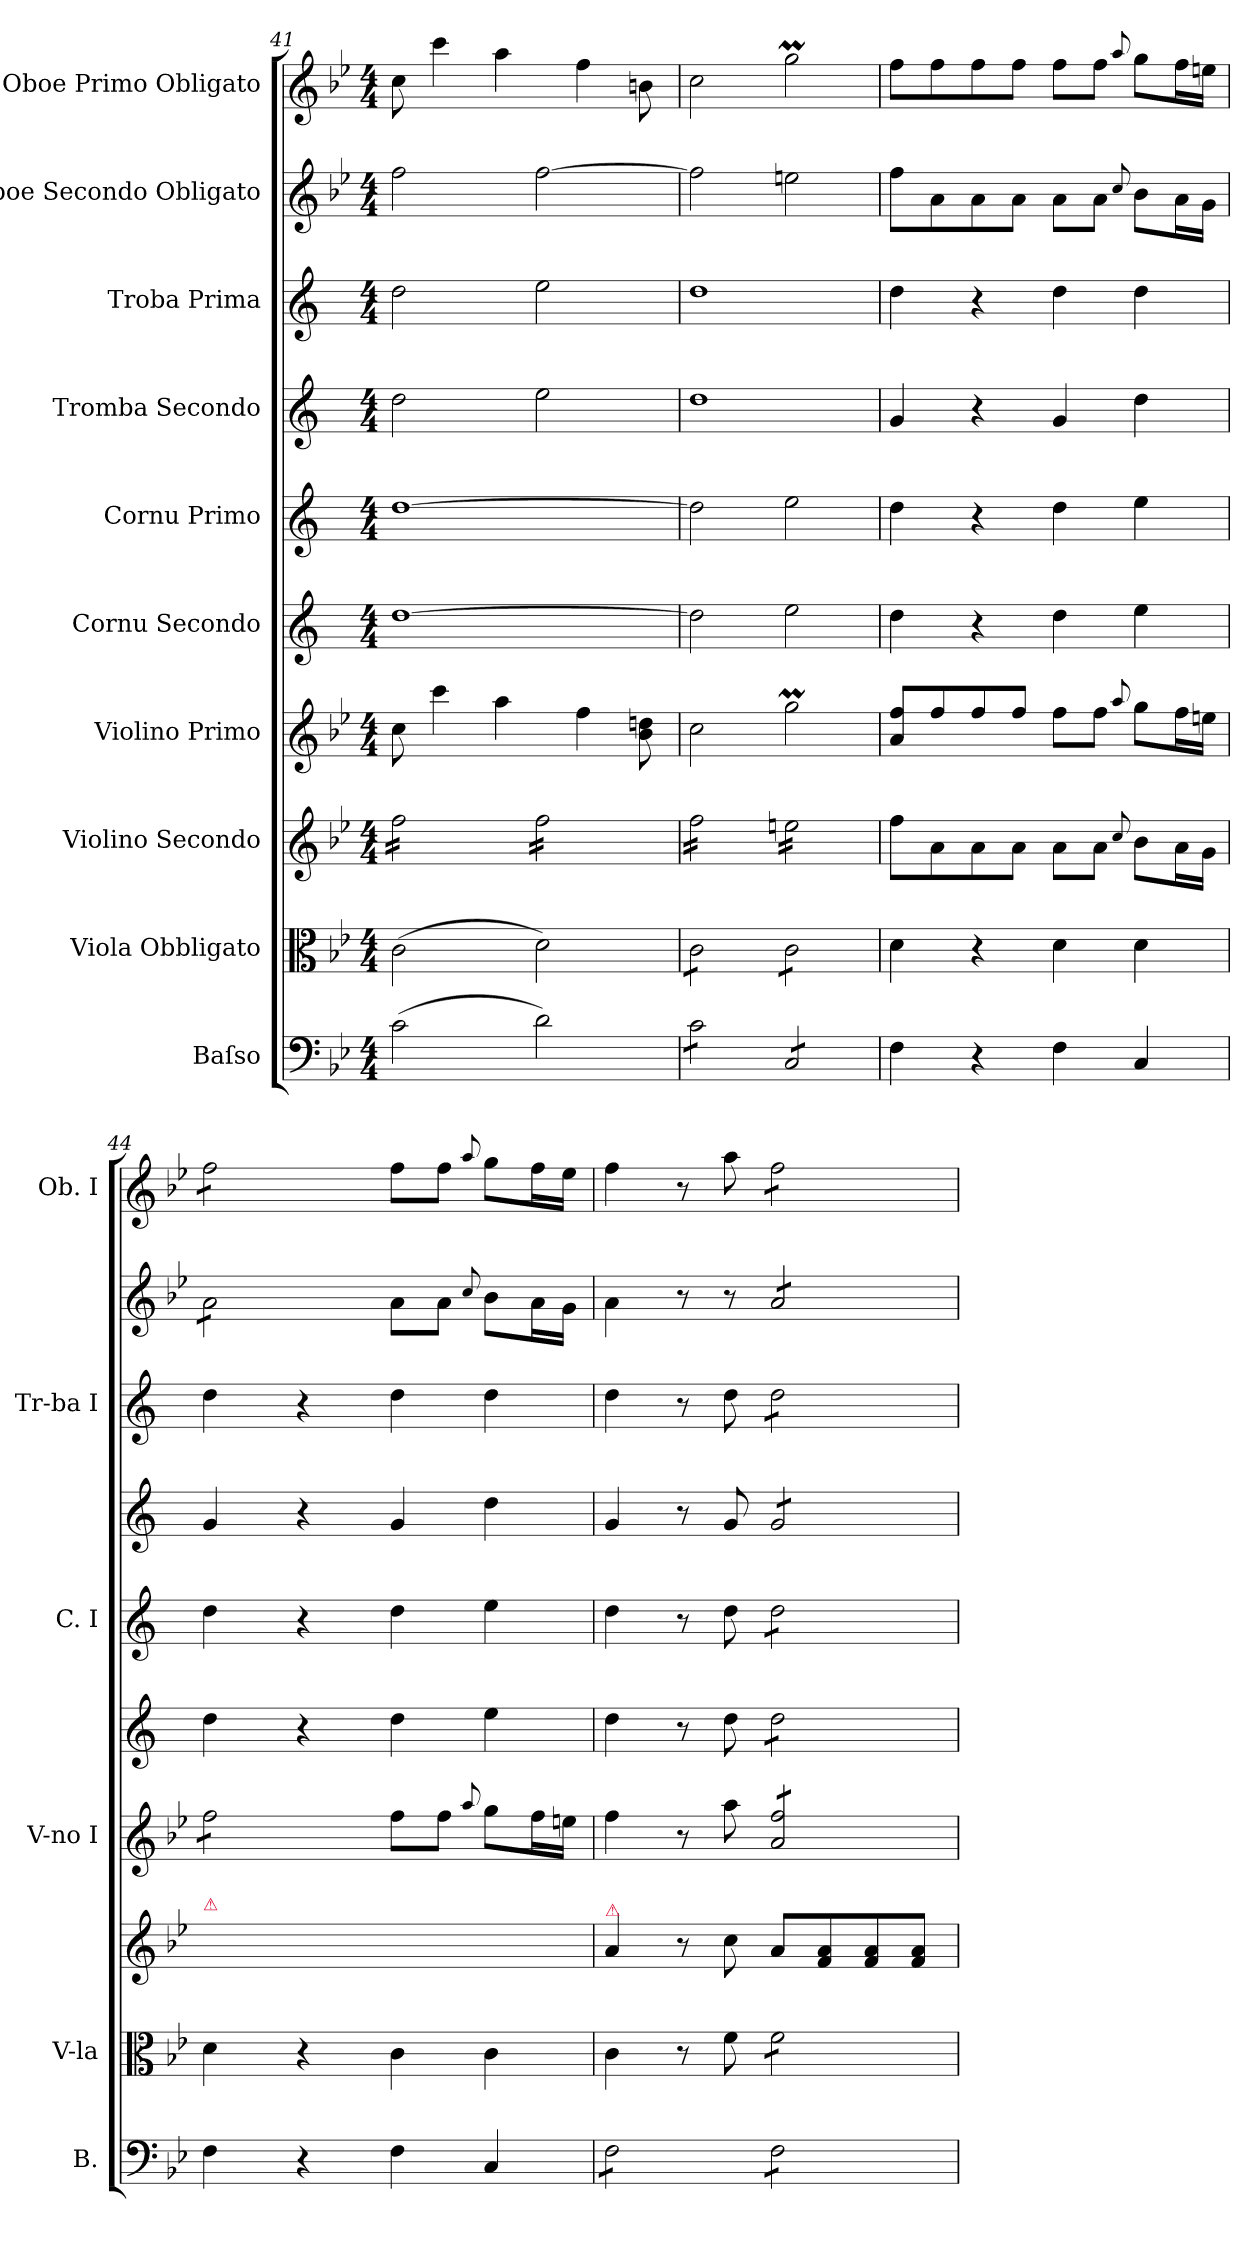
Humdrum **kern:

**kern	**kern	**kern	**kern	**kern	**kern	**kern	**kern	**kern	**kern
*part10	*part9	*part8	*part7	*part6	*part5	*part4	*part3	*part2	*part1
*staff10	*staff9	*staff8	*staff7	*staff6	*staff5	*staff4	*staff3	*staff2	*staff1
*I"Baſso	*I"Viola Obbligato	*I"Violino Secondo	*I"Violino Primo	*I"Cornu Secondo	*I"Cornu Primo	*I"Tromba Secondo	*I"Troba Prima	*I"Oboe Secondo Obligato	*I"Oboe Primo Obligato
*I'B.	*I'V-la	*	*I'V-no I	*	*I'C. I	*	*I'Tr-ba I	*	*I'Ob. I
*clefF4	*clefC3	*clefG2	*clefG2	*clefG2	*clefG2	*clefG2	*clefG2	*clefG2	*clefG2
*	*	*	*	*ITrd5c9	*ITrd5c9	*ITrd1c2	*ITrd1c2	*	*
*k[b-e-]	*k[b-e-]	*k[b-e-]	*k[b-e-]	*k[b-e-a-]	*k[b-e-a-]	*k[b-e-]	*k[b-e-]	*k[b-e-]	*k[b-e-]
*M4/4	*M4/4	*M4/4	*M4/4	*M4/4	*M4/4	*M4/4	*M4/4	*M4/4	*M4/4
=41	=41	=41	=41	=41	=41	=41	=41	=41	=41
*	*	*tremolo	*	*	*	*	*	*	*
(2c\	(2c\	16ff\LL	8cc\	[1f	[1f	2cc\	2cc\	2ff\	8cc\
.	.	16ff\	.	.	.	.	.	.	.
.	.	16ff\	4ccc\	.	.	.	.	.	4ccc\
.	.	16ff\	.	.	.	.	.	.	.
.	.	16ff\	.	.	.	.	.	.	.
.	.	16ff\	.	.	.	.	.	.	.
.	.	16ff\	4aa\	.	.	.	.	.	4aa\
.	.	16ff\JJ	.	.	.	.	.	.	.
2d\)	2d\)	16ff\LL	.	.	.	2dd\	2dd\	[2ff\	.
.	.	16ff\	.	.	.	.	.	.	.
.	.	16ff\	4ff\	.	.	.	.	.	4ff\
.	.	16ff\	.	.	.	.	.	.	.
.	.	16ff\	.	.	.	.	.	.	.
.	.	16ff\	.	.	.	.	.	.	.
.	.	16ff\	8b-\ 8ddn\	.	.	.	.	.	8bn\
.	.	16ff\JJ	.	.	.	.	.	.	.
=42	=42	=42	=42	=42	=42	=42	=42	=42	=42
*tremolo	*	*	*	*	*	*	*	*	*
*	*tremolo	*	*	*	*	*	*	*	*
8c\L	8c\L	16ff\LL	2cc\	2f\]	2f\]	1cc	1cc	2ff\]	2cc\
.	.	16ff\	.	.	.	.	.	.	.
8c\	8c\	16ff\	.	.	.	.	.	.	.
.	.	16ff\	.	.	.	.	.	.	.
8c\	8c\	16ff\	.	.	.	.	.	.	.
.	.	16ff\	.	.	.	.	.	.	.
8c\J	8c\J	16ff\	.	.	.	.	.	.	.
.	.	16ff\JJ	.	.	.	.	.	.	.
8C/L	8c\L	16een\LL	2ggM\	2g\	2g\	.	.	2een\	2ggM\
.	.	16een\	.	.	.	.	.	.	.
8C/	8c\	16een\	.	.	.	.	.	.	.
.	.	16een\	.	.	.	.	.	.	.
8C/	8c\	16een\	.	.	.	.	.	.	.
.	.	16een\	.	.	.	.	.	.	.
8C/J	8c\J	16een\	.	.	.	.	.	.	.
*	*Xtremolo	*	*	*	*	*	*	*	*
*Xtremolo	*	*	*	*	*	*	*	*	*
.	.	16een\JJ	.	.	.	.	.	.	.
*	*	*Xtremolo	*	*	*	*	*	*	*
=43	=43	=43	=43	=43	=43	=43	=43	=43	=43
4F\	4d\	8ff\L	8a/ 8ff/L	4f\	4f\	4f/	4cc\	8ff\L	8ff\L
.	.	8a\	8ff/	.	.	.	.	8a\	8ff\
4r	4r	8a\	8ff/	4r	4r	4r	4r	8a\	8ff\
.	.	8a\J	8ff/J	.	.	.	.	8a\J	8ff\J
4F\	4d\	8a\L	8ff\L	4f\	4f\	4f/	4cc\	8a\L	8ff\L
.	.	8a\J	8ff\J	.	.	.	.	8a\J	8ff\J
.	.	8qqcc/	8qqaa/	.	.	.	.	8qqcc/	8qqaa/
4C/	4d\	8b-\L	8gg\L	4g\	4g\	4cc\	4cc\	8b-\L	8gg\L
.	.	16a\L	16ff\L	.	.	.	.	16a\L	16ff\L
.	.	16g\JJ	16een\JJ	.	.	.	.	16g\JJ	16een\JJ
=44	=44	=44	=44	=44	=44	=44	=44	=44	=44
!	!	!LO:TX:a:color=crimson:t=⚠	!	!	!	!	!	!	!
*	*	*	*tremolo	*	*	*	*	*	*
*	*	*	*	*	*	*	*	*tremolo	*
*	*	*	*	*	*	*	*	*	*tremolo
4F\	4d\	8ff\Lyy	8ff\L	4f\	4f\	4f/	4cc\	8a\L	8ff\L
.	.	8a\yy	8ff\	.	.	.	.	8a\	8ff\
4r	4r	8a\yy	8ff\	4r	4r	4r	4r	8a\	8ff\
.	.	8a\Jyy	8ff\J	.	.	.	.	8a\J	8ff\J
*	*	*	*	*	*	*	*	*	*Xtremolo
*	*	*	*	*	*	*	*	*Xtremolo	*
*	*	*	*Xtremolo	*	*	*	*	*	*
4F\	4c\	8a\Lyy	8ff\L	4f\	4f\	4f/	4cc\	8a\L	8ff\L
.	.	8a\Jyy	8ff\J	.	.	.	.	8a\J	8ff\J
.	.	8qqcc/yy	8qqaa/	.	.	.	.	8qqcc/	8qqaa/
4C/	4c\	8b-\Lyy	8gg\L	4g\	4g\	4cc\	4cc\	8b-\L	8gg\L
.	.	16a\Lyy	16ff\L	.	.	.	.	16a\L	16ff\L
.	.	16g\JJyy	16een\JJ	.	.	.	.	16g\JJ	16ee-\JJ
=45	=45	=45	=45	=45	=45	=45	=45	=45	=45
!	!	!LO:TX:a:color=crimson:t=⚠	!	!	!	!	!	!	!
*tremolo	*	*	*	*	*	*	*	*	*
8F\L	4c\	4a/	4ff\	4f\	4f\	4f/	4cc\	4a\	4ff\
8F\	.	.	.	.	.	.	.	.	.
8F\	8r	8r	8r	8r	8r	8r	8r	8r	8r
8F\J	8f\	8cc\	8aa\	8f\	8f\	8f/	8cc\	8r	8aa\
*	*tremolo	*	*	*	*	*	*	*	*
*	*	*	*tremolo	*	*	*	*	*	*
*	*	*	*	*tremolo	*	*	*	*	*
*	*	*	*	*	*tremolo	*	*	*	*
*	*	*	*	*	*	*tremolo	*	*	*
*	*	*	*	*	*	*	*tremolo	*	*
*	*	*	*	*	*	*	*	*tremolo	*
*	*	*	*	*	*	*	*	*	*tremolo
8F\L	8f\L	8a/L	8a/ 8ff/L	8f\L	8f\L	8f/L	8cc\L	8a/L	8ff\L
8F\	8f\	8f/ 8a/	8a/ 8ff/	8f\	8f\	8f/	8cc\	8a/	8ff\
8F\	8f\	8f/ 8a/	8a/ 8ff/	8f\	8f\	8f/	8cc\	8a/	8ff\
8F\J	8f\J	8f/ 8a/J	8a/ 8ff/J	8f\J	8f\J	8f/J	8cc\J	8a/J	8ff\J
*	*	*	*	*	*	*	*	*	*Xtremolo
*	*	*	*	*	*	*	*	*Xtremolo	*
*	*	*	*	*	*	*	*Xtremolo	*	*
*	*	*	*	*	*	*Xtremolo	*	*	*
*	*	*	*	*	*Xtremolo	*	*	*	*
*	*	*	*	*Xtremolo	*	*	*	*	*
*	*	*	*Xtremolo	*	*	*	*	*	*
*	*Xtremolo	*	*	*	*	*	*	*	*
*Xtremolo	*	*	*	*	*	*	*	*	*
=	=	=	=	=	=	=	=	=	=
*-	*-	*-	*-	*-	*-	*-	*-	*-	*-
